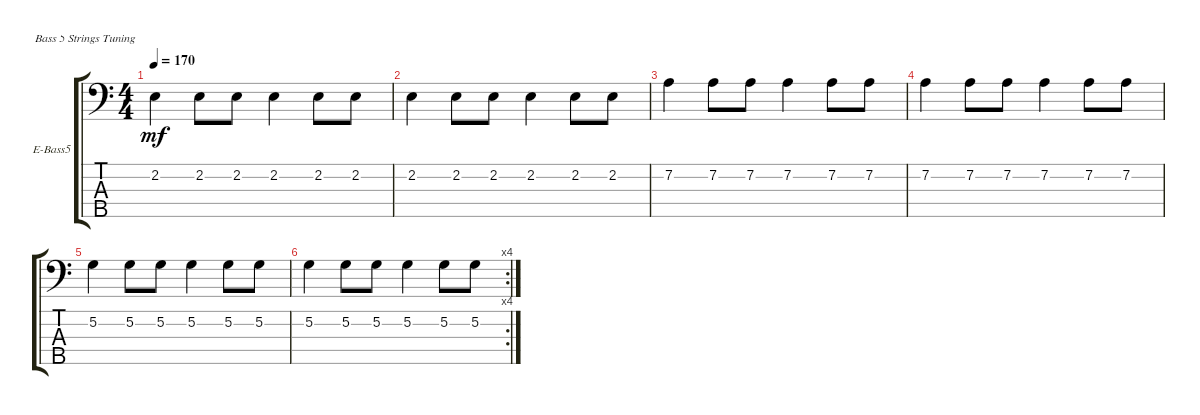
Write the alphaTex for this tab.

\defaultSystemsLayout 4
\bracketExtendMode groupsimilarinstruments
\firstSystemTrackNameOrientation horizontal
\otherSystemsTrackNameOrientation horizontal
\track ("Electric Bass" "E-Bass5") {instrument electricbassfinger}
\staff {score tabs}
\tuning (G2 D2 A1 E1 B0)
\ts (4 4)
\tempo 170
\clef f4
\ks c
2.2.4{dy mf} 2.2.8 2.2.8 2.2.4 2.2.8 2.2.8 |
2.2.4 2.2.8 2.2.8 2.2.4 2.2.8 2.2.8 |
7.2.4 7.2.8 7.2.8 7.2.4 7.2.8 7.2.8 |
7.2.4 7.2.8 7.2.8 7.2.4 7.2.8 7.2.8 |
5.2.4 5.2.8 5.2.8 5.2.4 5.2.8 5.2.8 |
\rc 4
5.2.4 5.2.8 5.2.8 5.2.4 5.2.8 5.2.8
